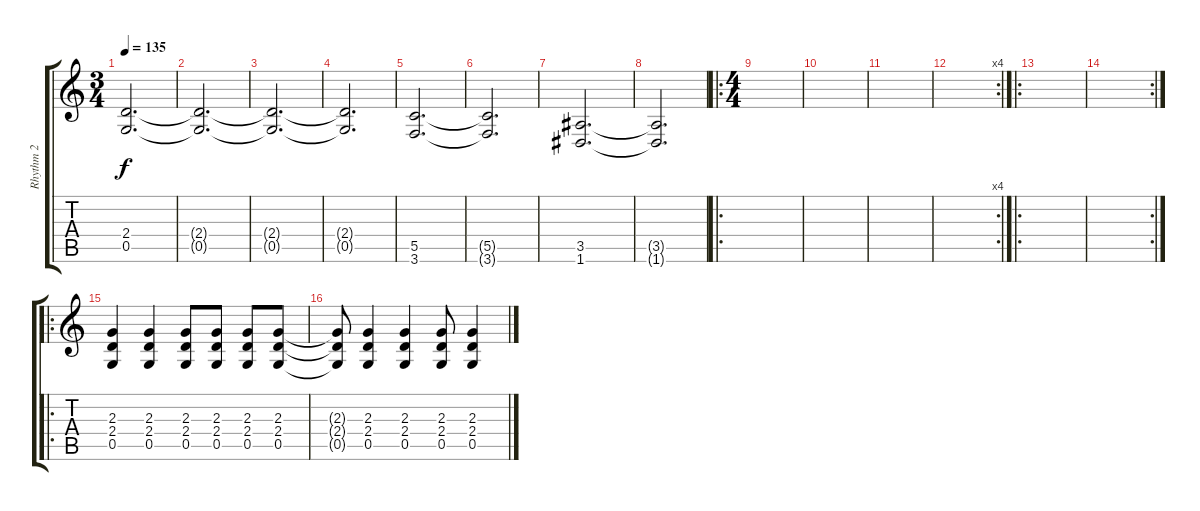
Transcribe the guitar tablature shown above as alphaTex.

\track ("Rhythm 2" "Rhythm 2") {instrument distortionguitar}
\staff {score tabs}
\tuning (D4 A3 F3 C3 G2 D2) {hide}
\ts (3 4)
\tempo 135
\clef g2
\ks c
(2.4 0.5).2{d dy f} |
(2.4{t} 0.5{t}).2{d} |
(2.4{t} 0.5{t}).2{d} |
(2.4{t} 0.5{t}).2{d} |
(5.5 3.6).2{d} |
(5.5{t} 3.6{t}).2{d} |
(3.5 1.6).2{d} |
(3.5{t} 1.6{t}).2{d} |
\ro
\ts (4 4)
|
|
|
\rc 4
|
\ro
|
\rc 2
|
\ro
(2.3 2.4 0.5).4{volume 11} (2.3 2.4 0.5).4 (2.3 2.4 0.5).8 (2.3 2.4 0.5).8 (2.3 2.4 0.5).8 (2.3 2.4 0.5).8 |
(2.3{t} 2.4{t} 0.5{t}).8 (2.3 2.4 0.5).4 (2.3 2.4 0.5).4 (2.3 2.4 0.5).8 (2.3 2.4 0.5).4
